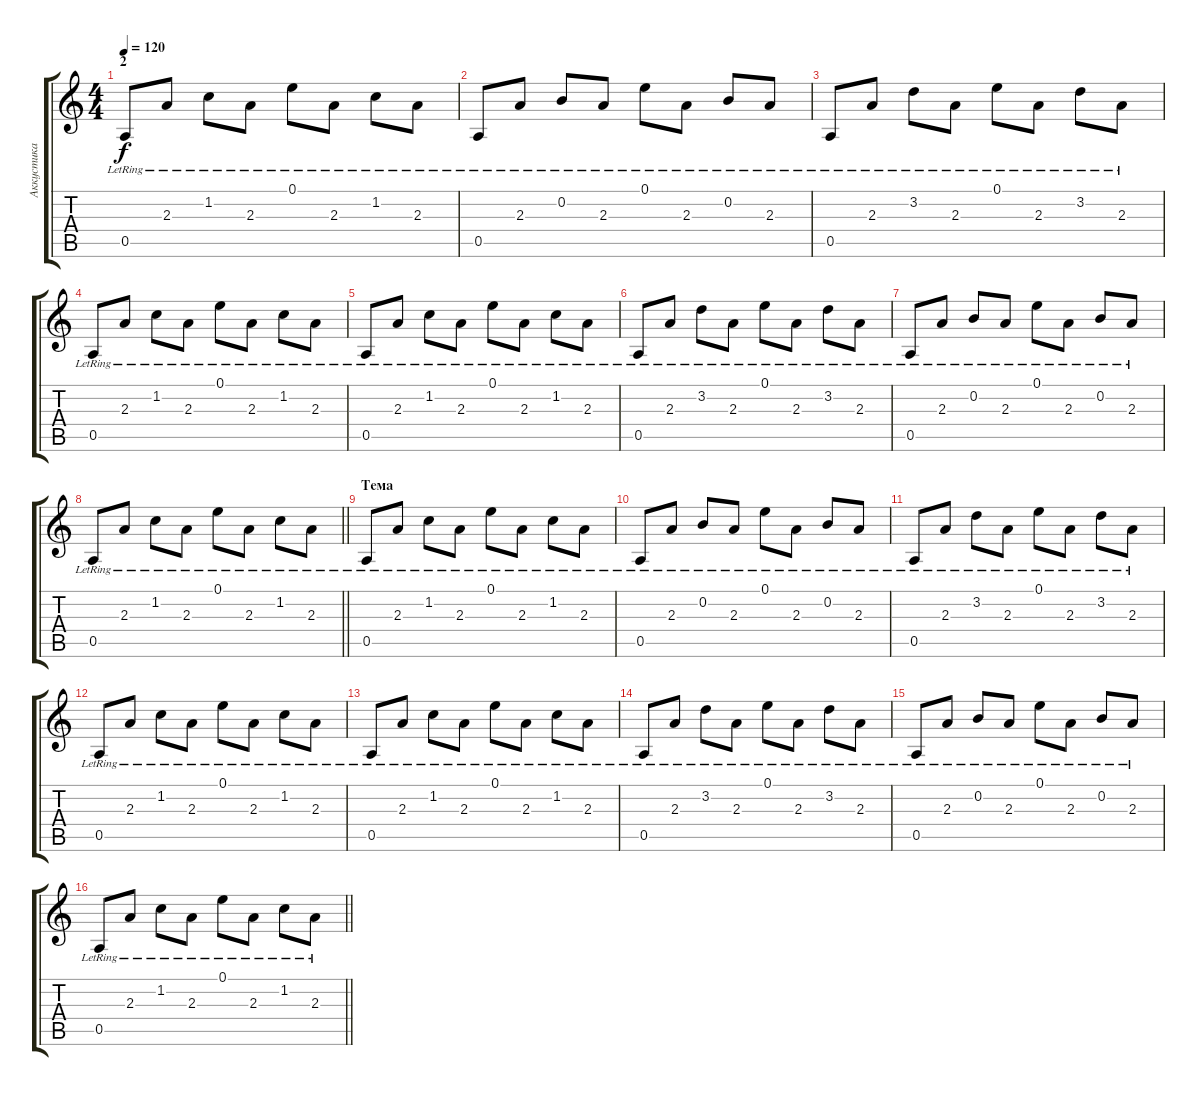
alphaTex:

\track ("Аккустика" "Аккустика") {instrument acousticguitarsteel}
\staff {score tabs}
\tuning (E4 B3 G3 D3 A2 E2) {hide}
\ts (4 4)
\section ("" "2")
\tempo 120
\clef g2
\ks c
0.5{lr}.8{dy f} 2.3{lr}.8 1.2{lr}.8 2.3{lr}.8 0.1{lr}.8 2.3{lr}.8 1.2{lr}.8 2.3{lr}.8 |
0.5{lr}.8 2.3{lr}.8 0.2{lr}.8 2.3{lr}.8 0.1{lr}.8 2.3{lr}.8 0.2{lr}.8 2.3{lr}.8 |
0.5{lr}.8 2.3{lr}.8 3.2{lr}.8 2.3{lr}.8 0.1{lr}.8 2.3{lr}.8 3.2{lr}.8 2.3{lr}.8 |
0.5{lr}.8 2.3{lr}.8 1.2{lr}.8 2.3{lr}.8 0.1{lr}.8 2.3{lr}.8 1.2{lr}.8 2.3{lr}.8 |
0.5{lr}.8 2.3{lr}.8 1.2{lr}.8 2.3{lr}.8 0.1{lr}.8 2.3{lr}.8 1.2{lr}.8 2.3{lr}.8 |
0.5{lr}.8 2.3{lr}.8 3.2{lr}.8 2.3{lr}.8 0.1{lr}.8 2.3{lr}.8 3.2{lr}.8 2.3{lr}.8 |
0.5{lr}.8 2.3{lr}.8 0.2{lr}.8 2.3{lr}.8 0.1{lr}.8 2.3{lr}.8 0.2{lr}.8 2.3{lr}.8 |
\barLineRight lightlight
0.5{lr}.8 2.3{lr}.8 1.2{lr}.8 2.3{lr}.8 0.1{lr}.8 2.3{lr}.8 1.2{lr}.8 2.3{lr}.8 |
\section ("" "Тема")
0.5{lr}.8 2.3{lr}.8 1.2{lr}.8 2.3{lr}.8 0.1{lr}.8 2.3{lr}.8 1.2{lr}.8 2.3{lr}.8 |
0.5{lr}.8 2.3{lr}.8 0.2{lr}.8 2.3{lr}.8 0.1{lr}.8 2.3{lr}.8 0.2{lr}.8 2.3{lr}.8 |
0.5{lr}.8 2.3{lr}.8 3.2{lr}.8 2.3{lr}.8 0.1{lr}.8 2.3{lr}.8 3.2{lr}.8 2.3{lr}.8 |
0.5{lr}.8 2.3{lr}.8 1.2{lr}.8 2.3{lr}.8 0.1{lr}.8 2.3{lr}.8 1.2{lr}.8 2.3{lr}.8 |
0.5{lr}.8 2.3{lr}.8 1.2{lr}.8 2.3{lr}.8 0.1{lr}.8 2.3{lr}.8 1.2{lr}.8 2.3{lr}.8 |
0.5{lr}.8 2.3{lr}.8 3.2{lr}.8 2.3{lr}.8 0.1{lr}.8 2.3{lr}.8 3.2{lr}.8 2.3{lr}.8 |
0.5{lr}.8 2.3{lr}.8 0.2{lr}.8 2.3{lr}.8 0.1{lr}.8 2.3{lr}.8 0.2{lr}.8 2.3{lr}.8 |
\barLineRight lightlight
0.5{lr}.8 2.3{lr}.8 1.2{lr}.8 2.3{lr}.8 0.1{lr}.8 2.3{lr}.8 1.2{lr}.8 2.3{lr}.8
